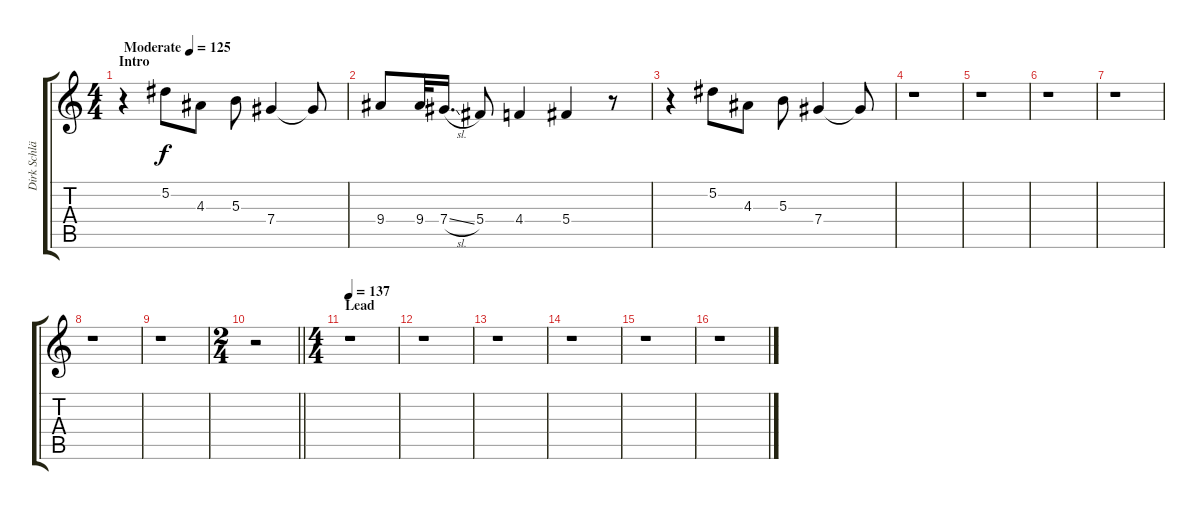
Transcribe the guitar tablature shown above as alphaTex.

\track ("Dirk Schlächter" "Dirk Schlä") {instrument acousticguitarsteel}
\staff {score tabs}
\tuning (Eb4 Bb3 Gb3 Db3 Ab2 Eb2) {hide}
\ts (4 4)
\section ("" "Intro")
\tempo (125 "Moderate")
\clef g2
\ks c
r.4{dy f instrument acousticguitarsteel} 5.2.8 4.3.8 5.3.8 7.4.4 7.4{t}.8 |
9.4.8 9.4.32 7.4{sl}.16{d} 5.4.8 4.4.4 5.4.4 r.8 |
r.4 5.2.8 4.3.8 5.3.8 7.4.4 7.4{t}.8 |
r.1 |
r.1 |
r.1 |
r.1 |
r.1 |
r.1 |
\ts (2 4)
\barLineRight lightlight
r.2 |
\ts (4 4)
\section ("" "Lead")
\tempo 137
r.1 |
r.1 |
r.1 |
r.1 |
r.1 |
r.1
